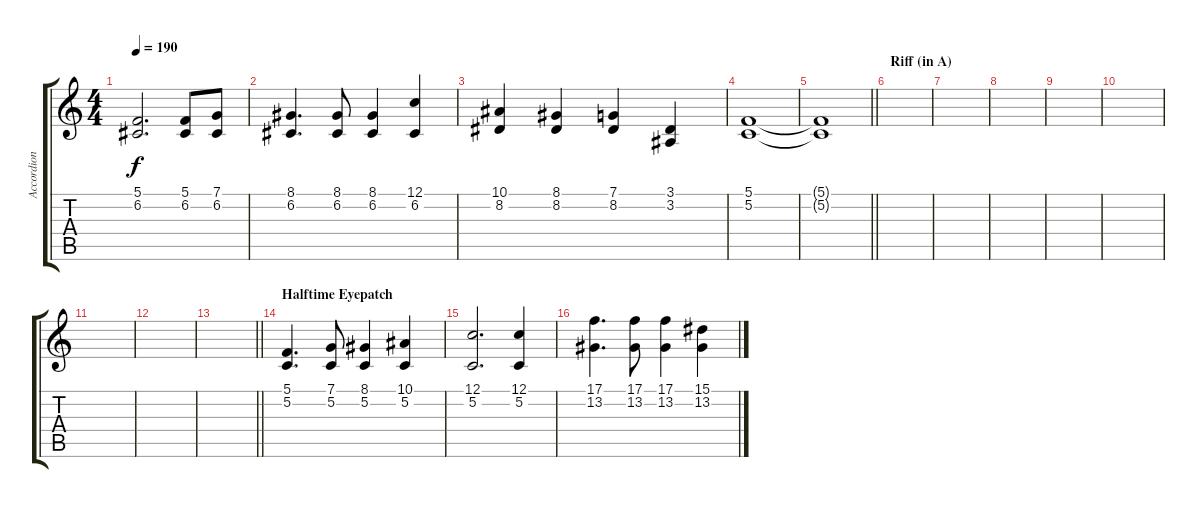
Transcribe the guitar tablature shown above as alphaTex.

\track ("Accordion" "Accordion") {instrument accordion}
\staff {score tabs}
\tuning (C4 G3 Eb3 Bb2 F2 C2) {hide}
\ts (4 4)
\tempo 190
\clef g2
\ks c
(5.1 6.2).2{d dy f} (5.1 6.2).8 (7.1 6.2).8 |
(8.1 6.2).4{d} (8.1 6.2).8 (8.1 6.2).4 (12.1 6.2).4 |
(10.1 8.2).4 (8.1 8.2).4 (7.1 8.2).4 (3.1 3.2).4 |
(5.1 5.2).1 |
\barLineRight lightlight
(5.1{t} 5.2{t}).1 |
\section ("" "Riff (in A)")
|
|
|
|
|
|
|
\barLineRight lightlight
|
\section ("" "Halftime Eyepatch")
(5.1 5.2).4{d} (7.1 5.2).8 (8.1 5.2).4 (10.1 5.2).4 |
(12.1 5.2).2{d} (12.1 5.2).4 |
(17.1 13.2).4{d} (17.1 13.2).8 (17.1 13.2).4 (15.1 13.2).4
